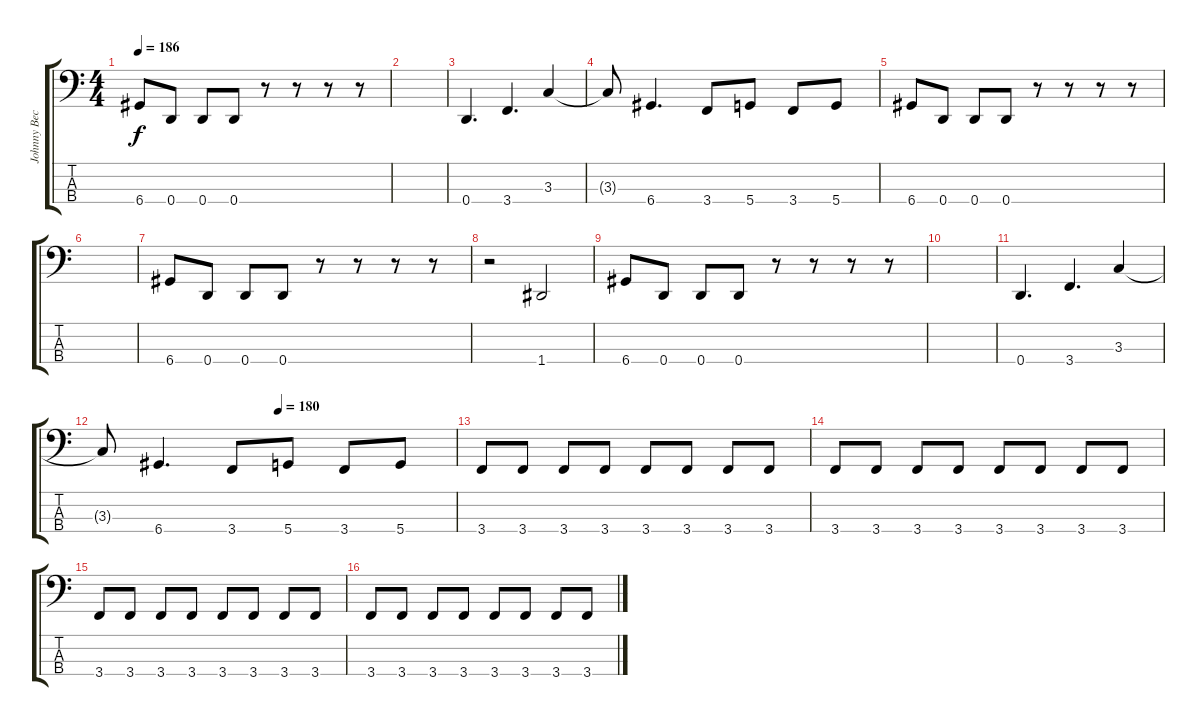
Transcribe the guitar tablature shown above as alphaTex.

\track ("Johnny Bechtel" "Johnny Bec") {instrument electricbassfinger}
\staff {score tabs}
\tuning (G2 D2 A1 D1) {hide}
\ts (4 4)
\tempo 186
\clef f4
\ks c
6.4.8{dy f} 0.4.8 0.4.8 0.4.8 r.8 r.8 r.8 r.8 |
|
0.4.4{d} 3.4.4{d} 3.3.4 |
3.3{t}.8 6.4.4{d} 3.4.8 5.4.8 3.4.8 5.4.8 |
6.4.8 0.4.8 0.4.8 0.4.8 r.8 r.8 r.8 r.8 |
|
6.4.8 0.4.8 0.4.8 0.4.8 r.8 r.8 r.8 r.8 |
r.2 1.4.2 |
6.4.8 0.4.8 0.4.8 0.4.8 r.8 r.8 r.8 r.8 |
|
0.4.4{d} 3.4.4{d} 3.3.4 |
\tempo (180 0.5)
3.3{t}.8 6.4.4{d} 3.4.8 5.4.8 3.4.8 5.4.8 |
3.4.8 3.4.8 3.4.8 3.4.8 3.4.8 3.4.8 3.4.8 3.4.8 |
3.4.8 3.4.8 3.4.8 3.4.8 3.4.8 3.4.8 3.4.8 3.4.8 |
3.4.8 3.4.8 3.4.8 3.4.8 3.4.8 3.4.8 3.4.8 3.4.8 |
3.4.8 3.4.8 3.4.8 3.4.8 3.4.8 3.4.8 3.4.8 3.4.8
